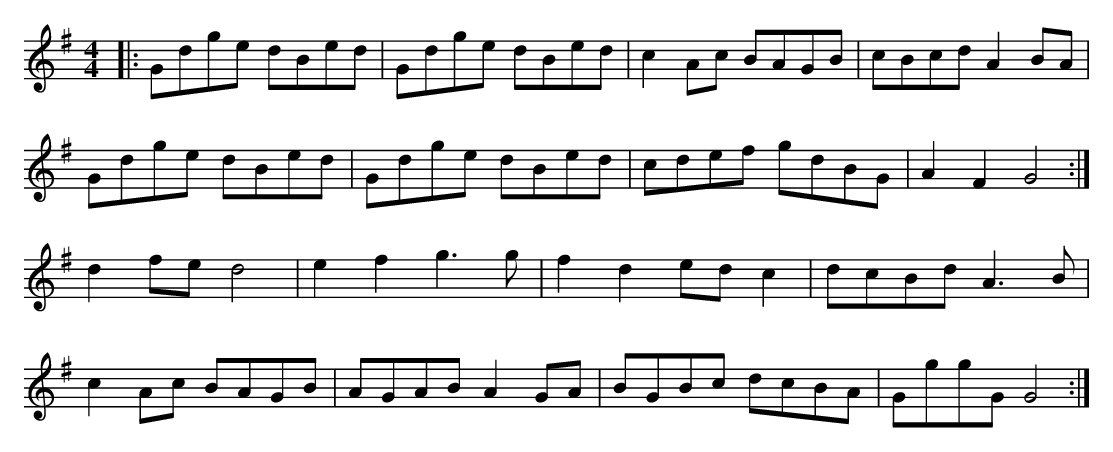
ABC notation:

X:1
M:4/4
K:G
|:Gdge dBed|Gdge dBed|c2 Ac BAGB|cBcd A2BA|
Gdge dBed|Gdge dBed|cdef gdBG|A2 F2G4:|
d2 fe d4|e2 f2 g3 g|f2d2 edc2|dcBd A3B|
c2 Ac BAGB|AGAB A2 GA|BGBc dcBA|GggG G4:|
